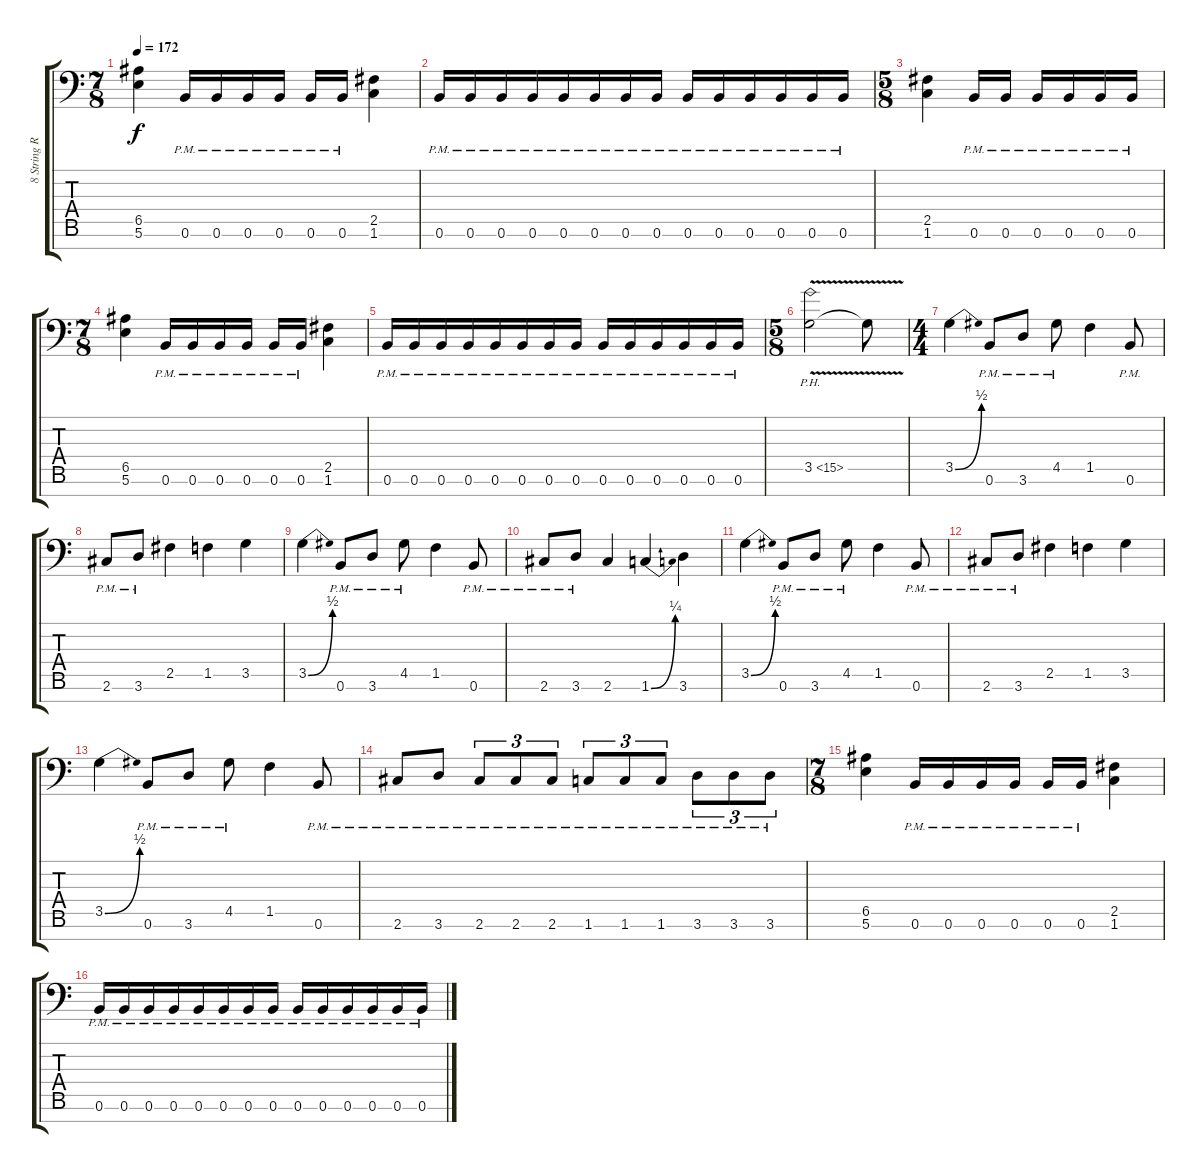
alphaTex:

\track ("8 String Rhythm L" "8 String R") {instrument distortionguitar}
\staff {score tabs}
\tuning (B3 G3 D3 A2 E2 B1 Gb1) {hide}
\ts (7 8)
\tempo 172
\clef f4
\ks c
(6.5 5.6).4{dy f} 0.6{pm}.16 0.6{pm}.16 0.6{pm}.16 0.6{pm}.16 0.6{pm}.16 0.6{pm}.16 (2.5 1.6).4 |
0.6{pm}.16 0.6{pm}.16 0.6{pm}.16 0.6{pm}.16 0.6{pm}.16 0.6{pm}.16 0.6{pm}.16 0.6{pm}.16 0.6{pm}.16 0.6{pm}.16 0.6{pm}.16 0.6{pm}.16 0.6{pm}.16 0.6{pm}.16 |
\ts (5 8)
(2.5 1.6).4 0.6{pm}.16 0.6{pm}.16 0.6{pm}.16 0.6{pm}.16 0.6{pm}.16 0.6{pm}.16 |
\ts (7 8)
(6.5 5.6).4 0.6{pm}.16 0.6{pm}.16 0.6{pm}.16 0.6{pm}.16 0.6{pm}.16 0.6{pm}.16 (2.5 1.6).4 |
0.6{pm}.16 0.6{pm}.16 0.6{pm}.16 0.6{pm}.16 0.6{pm}.16 0.6{pm}.16 0.6{pm}.16 0.6{pm}.16 0.6{pm}.16 0.6{pm}.16 0.6{pm}.16 0.6{pm}.16 0.6{pm}.16 0.6{pm}.16 |
\ts (5 8)
3.5{ph 12 v}.2 3.5{t}.8 |
\ts (4 4)
3.5{be (bend 0 0 60 2)}.4 0.6{pm}.8 3.6{pm}.8 4.5{pm}.8 1.5.4 0.6{pm}.8 |
2.6{pm}.8 3.6{pm}.8 2.5.4 1.5.4 3.5.4 |
3.5{be (bend 0 0 60 2)}.4 0.6{pm}.8 3.6{pm}.8 4.5{pm}.8 1.5.4 0.6{pm}.8 |
2.6{pm}.8 3.6{pm}.8 2.6.4 1.6{be (bend 0 0 60 1)}.4 3.6.4 |
3.5{be (bend 0 0 60 2)}.4 0.6{pm}.8 3.6{pm}.8 4.5{pm}.8 1.5.4 0.6{pm}.8 |
2.6{pm}.8 3.6{pm}.8 2.5.4 1.5.4 3.5.4 |
3.5{be (bend 0 0 60 2)}.4 0.6{pm}.8 3.6{pm}.8 4.5{pm}.8 1.5.4 0.6{pm}.8 |
2.6{pm}.8 3.6{pm}.8 2.6{pm}.8{tu (3 2)} 2.6{pm}.8{tu (3 2)} 2.6{pm}.8{tu (3 2)} 1.6{pm}.8{tu (3 2)} 1.6{pm}.8{tu (3 2)} 1.6{pm}.8{tu (3 2)} 3.6{pm}.8{tu (3 2)} 3.6{pm}.8{tu (3 2)} 3.6{pm}.8{tu (3 2)} |
\ts (7 8)
(6.5 5.6).4 0.6{pm}.16 0.6{pm}.16 0.6{pm}.16 0.6{pm}.16 0.6{pm}.16 0.6{pm}.16 (2.5 1.6).4 |
0.6{pm}.16 0.6{pm}.16 0.6{pm}.16 0.6{pm}.16 0.6{pm}.16 0.6{pm}.16 0.6{pm}.16 0.6{pm}.16 0.6{pm}.16 0.6{pm}.16 0.6{pm}.16 0.6{pm}.16 0.6{pm}.16 0.6{pm}.16
